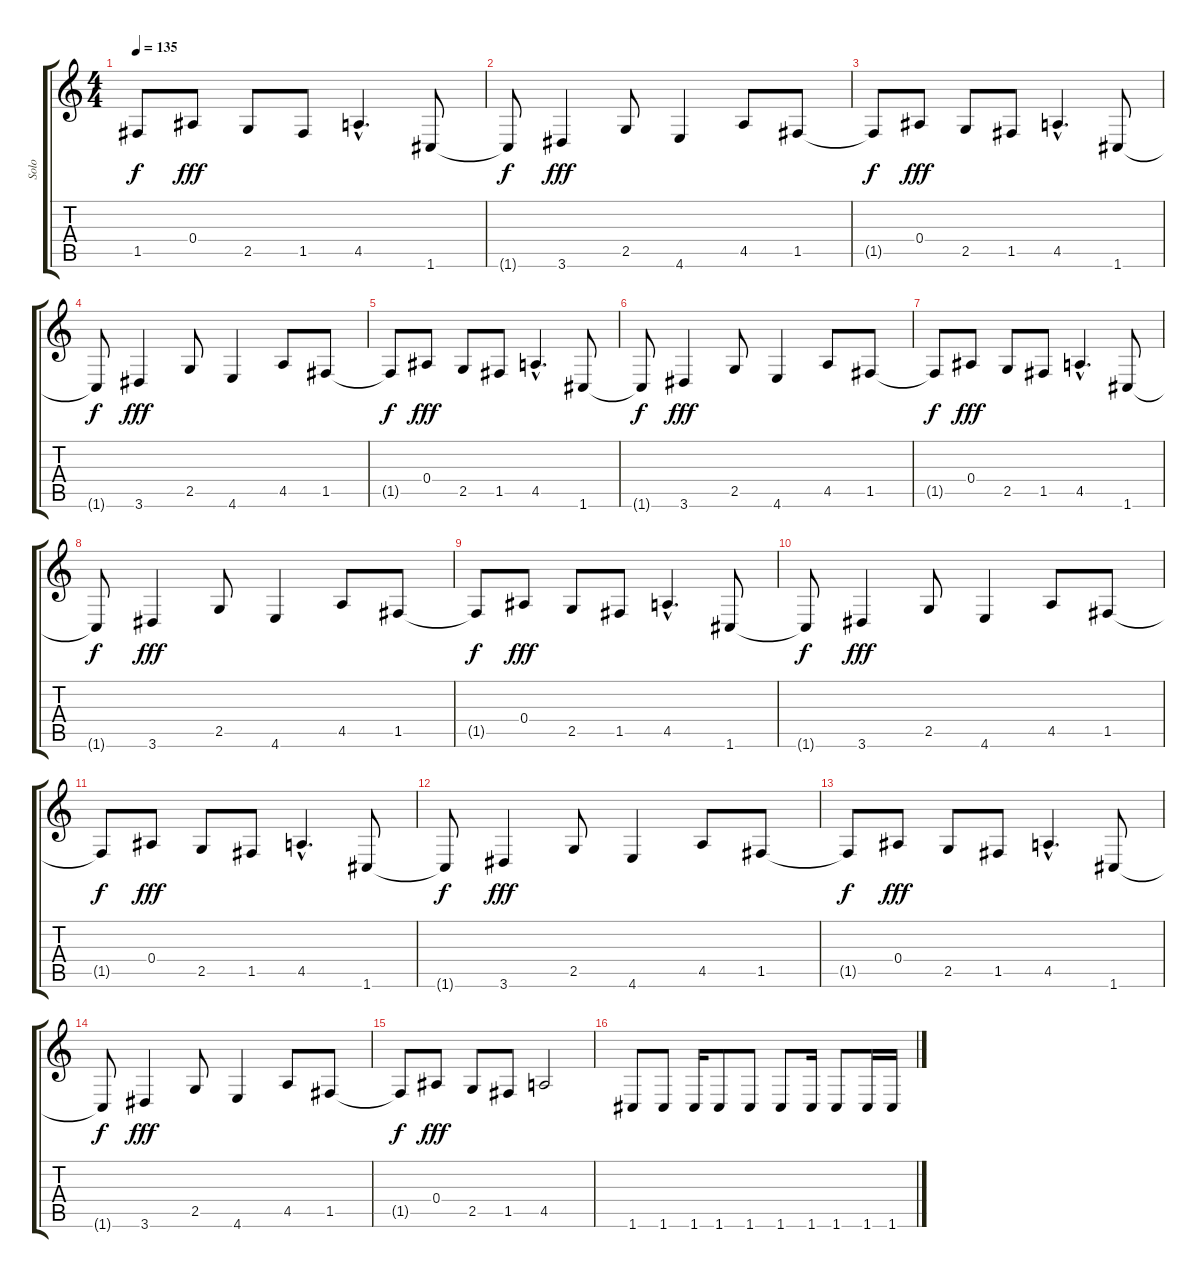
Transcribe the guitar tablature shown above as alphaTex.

\track ("Solo" "Solo") {instrument overdrivenguitar}
\staff {score tabs}
\tuning (C4 G3 Eb3 Bb2 F2 C2) {hide}
\ts (4 4)
\tempo 135
\clef g2
\ks c
1.5{t}.8{dy f} 0.4.8{dy fff} 2.5.8 1.5.8 4.5{hac}.4{d} 1.6.8 |
1.6{t}.8{dy f} 3.6.4{dy fff} 2.5.8 4.6.4 4.5.8 1.5.8 |
1.5{t}.8{dy f} 0.4.8{dy fff} 2.5.8 1.5.8 4.5{hac}.4{d} 1.6.8 |
1.6{t}.8{dy f} 3.6.4{dy fff} 2.5.8 4.6.4 4.5.8 1.5.8 |
1.5{t}.8{dy f} 0.4.8{dy fff} 2.5.8 1.5.8 4.5{hac}.4{d} 1.6.8 |
1.6{t}.8{dy f} 3.6.4{dy fff} 2.5.8 4.6.4 4.5.8 1.5.8 |
1.5{t}.8{dy f} 0.4.8{dy fff} 2.5.8 1.5.8 4.5{hac}.4{d} 1.6.8 |
1.6{t}.8{dy f} 3.6.4{dy fff} 2.5.8 4.6.4 4.5.8 1.5.8 |
1.5{t}.8{dy f} 0.4.8{dy fff} 2.5.8 1.5.8 4.5{hac}.4{d} 1.6.8 |
1.6{t}.8{dy f} 3.6.4{dy fff} 2.5.8 4.6.4 4.5.8 1.5.8 |
1.5{t}.8{dy f} 0.4.8{dy fff} 2.5.8 1.5.8 4.5{hac}.4{d} 1.6.8 |
1.6{t}.8{dy f} 3.6.4{dy fff} 2.5.8 4.6.4 4.5.8 1.5.8 |
1.5{t}.8{dy f} 0.4.8{dy fff} 2.5.8 1.5.8 4.5{hac}.4{d} 1.6.8 |
1.6{t}.8{dy f} 3.6.4{dy fff} 2.5.8 4.6.4 4.5.8 1.5.8 |
1.5{t}.8{dy f} 0.4.8{dy fff} 2.5.8 1.5.8 4.5.2 |
1.6.8{volume 5} 1.6.8{volume 5} 1.6.16{volume 7} 1.6.8{volume 9} 1.6.8{volume 16} 1.6.8{volume 16} 1.6.16{volume 16} 1.6.8 1.6.16{volume 16} 1.6.16
